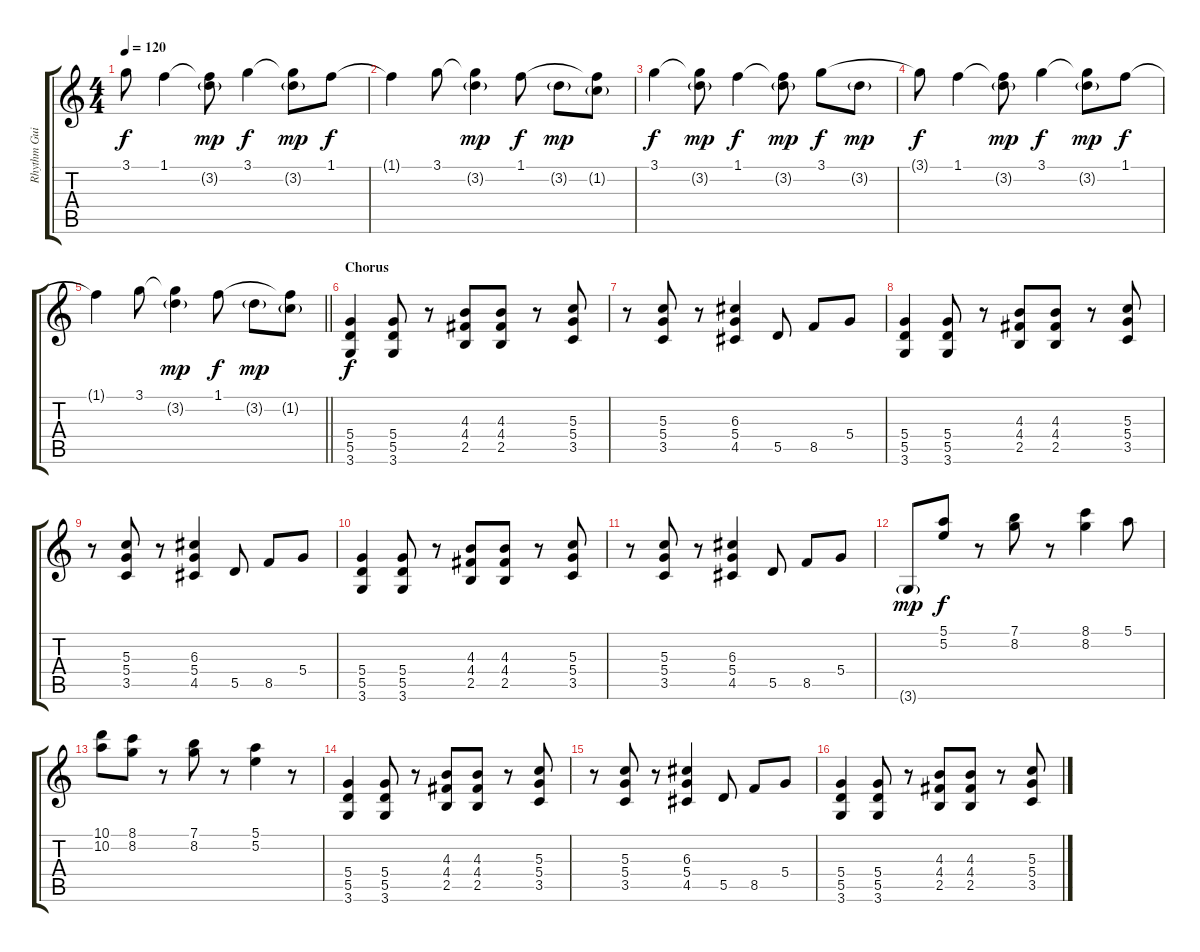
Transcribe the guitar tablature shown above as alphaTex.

\track ("Rhythm Guitar" "Rhythm Gui") {instrument electricguitarjazz}
\staff {score tabs}
\tuning (E4 B3 G3 D3 A2 E2) {hide}
\ts (4 4)
\tempo 120
\clef g2
\ks c
3.1{t}.8{dy f} 1.1.4 (1.1{t} 3.2{g}).8{dy mp} 3.1.4{dy f} (3.1{t} 3.2{g}).8{dy mp} 1.1.8{dy f} |
1.1{t}.4 3.1.8 (3.1{t} 3.2{g}).4{dy mp} 1.1.8{dy f} 3.2{g}.8{dy mp} (1.1{t} 1.2{g}).8 |
3.1.4{dy f} (3.1{t} 3.2{g}).8{dy mp} 1.1.4{dy f} (1.1{t} 3.2{g}).8{dy mp} 3.1.8{dy f} 3.2{g}.8{dy mp} |
3.1{t}.8{dy f} 1.1.4 (1.1{t} 3.2{g}).8{dy mp} 3.1.4{dy f} (3.1{t} 3.2{g}).8{dy mp} 1.1.8{dy f} |
\barLineRight lightlight
1.1{t}.4 3.1.8 (3.1{t} 3.2{g}).4{dy mp} 1.1.8{dy f} 3.2{g}.8{dy mp} (1.1{t} 1.2{g}).8 |
\section ("" "Chorus")
(5.4 5.5 3.6).4{dy f volume 13 instrument overdrivenguitar} (5.4 5.5 3.6).8 r.8 (4.3 4.4 2.5).8 (4.3 4.4 2.5).8 r.8 (5.3 5.4 3.5).8 |
r.8 (5.3 5.4 3.5).8 r.8 (6.3 5.4 4.5).4 5.5.8 8.5.8 5.4.8 |
(5.4 5.5 3.6).4 (5.4 5.5 3.6).8 r.8 (4.3 4.4 2.5).8 (4.3 4.4 2.5).8 r.8 (5.3 5.4 3.5).8 |
r.8 (5.3 5.4 3.5).8 r.8 (6.3 5.4 4.5).4 5.5.8 8.5.8 5.4.8 |
(5.4 5.5 3.6).4 (5.4 5.5 3.6).8 r.8 (4.3 4.4 2.5).8 (4.3 4.4 2.5).8 r.8 (5.3 5.4 3.5).8 |
r.8 (5.3 5.4 3.5).8 r.8 (6.3 5.4 4.5).4 5.5.8 8.5.8 5.4.8 |
3.6{g}.8{dy mp} (5.1 5.2).8{dy f instrument electricguitarjazz} r.8 (7.1 8.2).8 r.8 (8.1 8.2).4 5.1.8 |
(10.1 10.2).8 (8.1 8.2).8 r.8 (7.1 8.2).8 r.8 (5.1 5.2).4 r.8 |
(5.4 5.5 3.6).4{instrument overdrivenguitar} (5.4 5.5 3.6).8 r.8 (4.3 4.4 2.5).8 (4.3 4.4 2.5).8 r.8 (5.3 5.4 3.5).8 |
r.8 (5.3 5.4 3.5).8 r.8 (6.3 5.4 4.5).4 5.5.8 8.5.8 5.4.8 |
(5.4 5.5 3.6).4 (5.4 5.5 3.6).8 r.8 (4.3 4.4 2.5).8 (4.3 4.4 2.5).8 r.8 (5.3 5.4 3.5).8
